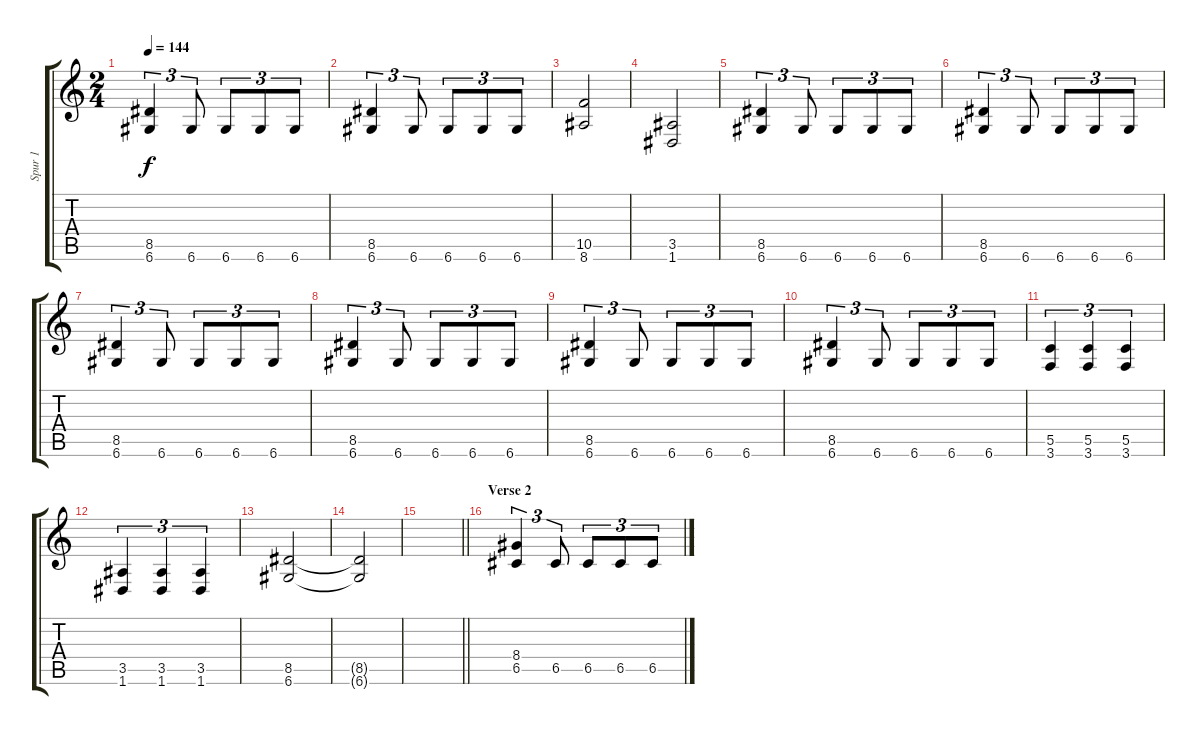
\track ("Spur 1" "Spur 1") {instrument distortionguitar}
\staff {score tabs}
\tuning (D4 A3 F3 C3 G2 D2) {hide}
\ts (2 4)
\tempo 144
\clef g2
\ks c
(8.5 6.6).4{tu (3 2) dy f} 6.6.8{tu (3 2)} 6.6.8{tu (3 2)} 6.6.8{tu (3 2)} 6.6.8{tu (3 2)} |
(8.5 6.6).4{tu (3 2)} 6.6.8{tu (3 2)} 6.6.8{tu (3 2)} 6.6.8{tu (3 2)} 6.6.8{tu (3 2)} |
(10.5 8.6).2 |
(3.5 1.6).2 |
(8.5 6.6).4{tu (3 2)} 6.6.8{tu (3 2)} 6.6.8{tu (3 2)} 6.6.8{tu (3 2)} 6.6.8{tu (3 2)} |
(8.5 6.6).4{tu (3 2)} 6.6.8{tu (3 2)} 6.6.8{tu (3 2)} 6.6.8{tu (3 2)} 6.6.8{tu (3 2)} |
(8.5 6.6).4{tu (3 2)} 6.6.8{tu (3 2)} 6.6.8{tu (3 2)} 6.6.8{tu (3 2)} 6.6.8{tu (3 2)} |
(8.5 6.6).4{tu (3 2)} 6.6.8{tu (3 2)} 6.6.8{tu (3 2)} 6.6.8{tu (3 2)} 6.6.8{tu (3 2)} |
(8.5 6.6).4{tu (3 2)} 6.6.8{tu (3 2)} 6.6.8{tu (3 2)} 6.6.8{tu (3 2)} 6.6.8{tu (3 2)} |
(8.5 6.6).4{tu (3 2)} 6.6.8{tu (3 2)} 6.6.8{tu (3 2)} 6.6.8{tu (3 2)} 6.6.8{tu (3 2)} |
(5.5 3.6).4{tu (3 2)} (5.5 3.6).4{tu (3 2)} (5.5 3.6).4{tu (3 2)} |
(3.5 1.6).4{tu (3 2)} (3.5 1.6).4{tu (3 2)} (3.5 1.6).4{tu (3 2)} |
(8.5 6.6).2 |
(8.5{t} 6.6{t}).2 |
\barLineRight lightlight
|
\section ("" "Verse 2")
(8.4 6.5).4{tu (3 2)} 6.5.8{tu (3 2)} 6.5.8{tu (3 2)} 6.5.8{tu (3 2)} 6.5.8{tu (3 2)}
